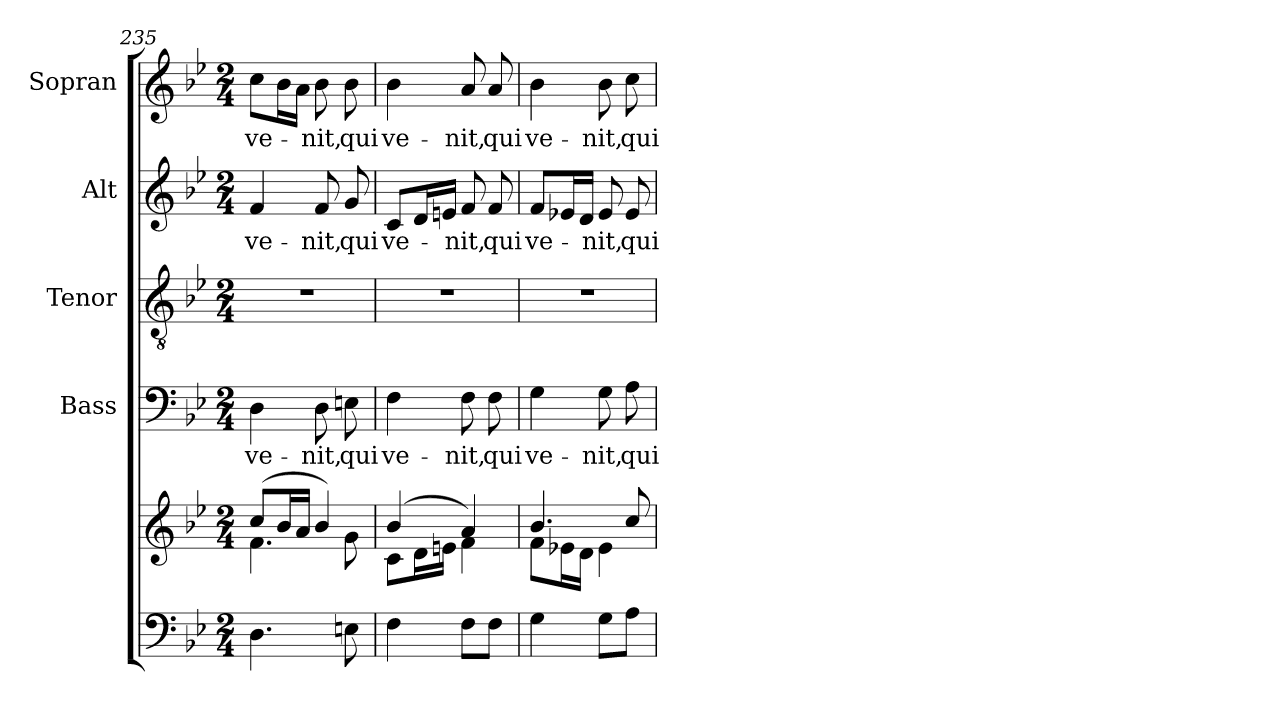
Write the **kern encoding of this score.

**kern	**kern	**kern	**text	**kern	**kern	**text	**kern	**text
*part5	*part5	*part4	*part4	*part3	*part2	*part2	*part1	*part1
*staff6	*staff5	*staff4	*staff4	*staff3	*staff2	*staff2	*staff1	*staff1
*	*	*I"Bass	*	*I"Tenor	*I"Alt	*	*I"Sopran	*
*	*	*I'B.	*	*I'T.	*I'A.	*	*I'S.	*
*clefF4	*clefG2	*clefF4	*	*clefGv2	*clefG2	*	*clefG2	*
*k[b-e-]	*k[b-e-]	*k[b-e-]	*	*k[b-e-]	*k[b-e-]	*	*k[b-e-]	*
*B-:	*B-:	*B-:	*	*B-:	*B-:	*	*B-:	*
*M2/4	*M2/4	*M2/4	*	*M2/4	*M2/4	*	*M2/4	*
=235	=235	=235	=235	=235	=235	=235	=235	=235
*	*^	*	*	*	*	*	*	*
!	!	!	!	!LO:LY:b	!	!	!LO:LY:b	!	!LO:LY:b
4.D\	(>8cc/L	4.f\	4D\	ve-	2r	4f/	ve-	8cc\L	ve-
.	16b-/L	.	.	.	.	.	.	16b-\L	.
.	16a/JJ	.	.	.	.	.	.	16a\JJ	.
!	!	!	!	!LO:LY:b	!	!	!LO:LY:b	!	!LO:LY:b
.	4b-/)	.	8D\	-nit,	.	8f/	-nit,	8b-\	-nit,
!	!	!	!	!LO:LY:b	!	!	!LO:LY:b	!	!LO:LY:b
8En\	.	8g\	8En\	qui	.	8g/	qui	8b-\	qui
=236	=236	=236	=236	=236	=236	=236	=236	=236	=236
!	!	!	!	!LO:LY:b	!	!	!LO:LY:b	!	!LO:LY:b
4F\	(4b-/	8c\L	4F\	ve-	2r	8c/L	ve-	4b-\	ve-
.	.	16d\L	.	.	.	16d/L	.	.	.
.	.	16en\JJ	.	.	.	16en/JJ	.	.	.
!	!	!	!	!LO:LY:b	!	!	!LO:LY:b	!	!LO:LY:b
8F\L	4a/)	4f\	8F\	-nit,	.	8f/	-nit,	8a/	-nit,
!	!	!	!	!LO:LY:b	!	!	!LO:LY:b	!	!LO:LY:b
8F\J	.	.	8F\	qui	.	8f/	qui	8a/	qui
=237	=237	=237	=237	=237	=237	=237	=237	=237	=237
!	!	!	!	!LO:LY:b	!	!	!LO:LY:b	!	!LO:LY:b
4G\	4.b-/	8f\L	4G\	ve-	2r	8f/L	ve-	4b-\	ve-
.	.	16e-X\L	.	.	.	16e-X/L	.	.	.
.	.	16d\JJ	.	.	.	16d/JJ	.	.	.
!	!	!	!	!LO:LY:b	!	!	!LO:LY:b	!	!LO:LY:b
8G\L	.	4e-\	8G\	-nit,	.	8e-/	-nit,	8b-\	-nit,
!	!	!	!	!LO:LY:b	!	!	!LO:LY:b	!	!LO:LY:b
8A\J	8cc/	.	8A\	qui	.	8e-/	qui	8cc\	qui
*	*v	*v	*	*	*	*	*	*	*
=	=	=	=	=	=	=	=	=
*-	*-	*-	*-	*-	*-	*-	*-	*-
